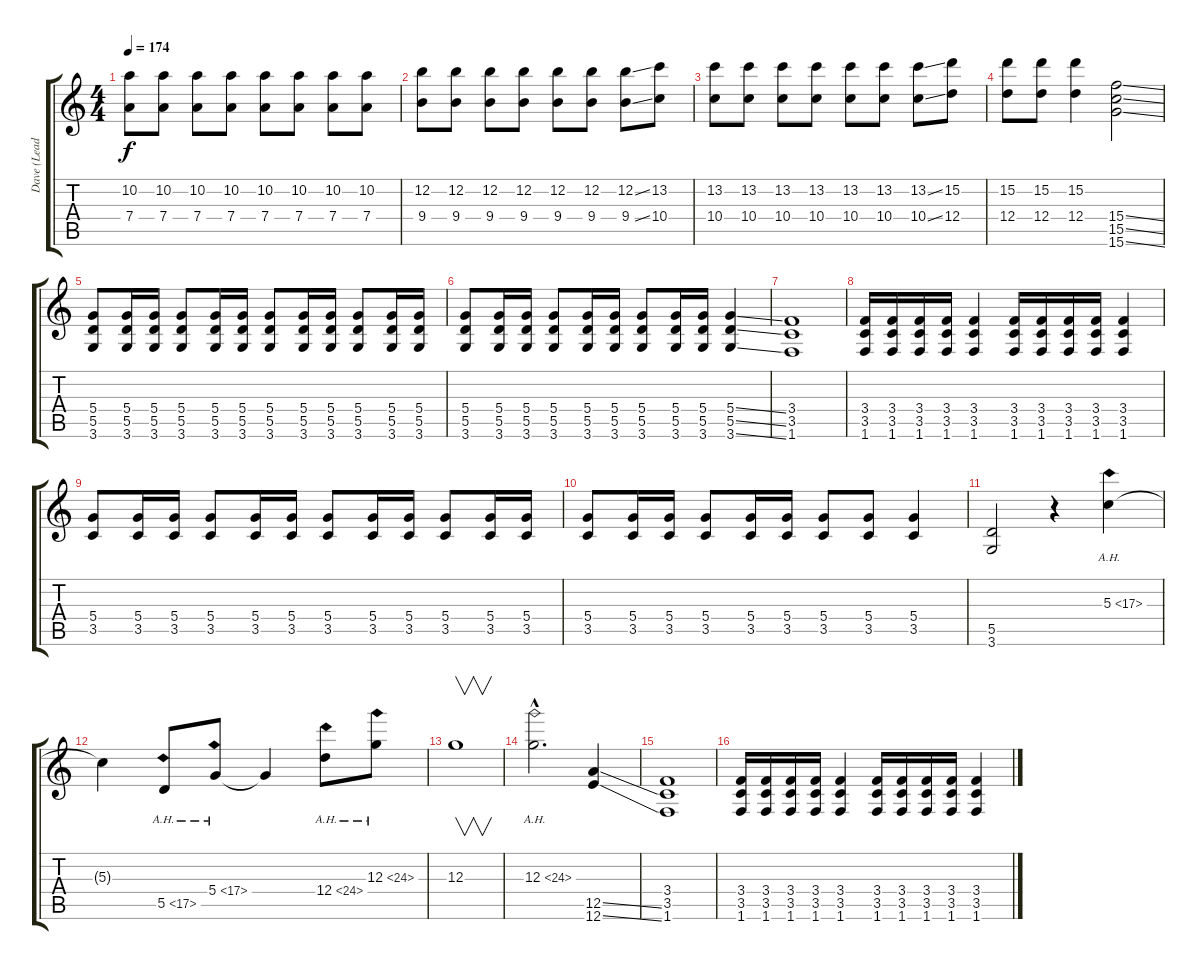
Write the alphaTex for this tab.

\track ("Dave (Lead Guitar)" "Dave (Lead") {instrument distortionguitar}
\staff {score tabs}
\tuning (E4 B3 G3 D3 A2 E2) {hide}
\ts (4 4)
\tempo 174
\clef g2
\ks c
(10.2 7.4).8{dy f} (10.2 7.4).8 (10.2 7.4).8 (10.2 7.4).8 (10.2 7.4).8 (10.2 7.4).8 (10.2 7.4).8 (10.2 7.4).8 |
(12.2 9.4).8 (12.2 9.4).8 (12.2 9.4).8 (12.2 9.4).8 (12.2 9.4).8 (12.2 9.4).8 (12.2{ss} 9.4{ss}).8 (13.2 10.4).8 |
(13.2 10.4).8 (13.2 10.4).8 (13.2 10.4).8 (13.2 10.4).8 (13.2 10.4).8 (13.2 10.4).8 (13.2{ss} 10.4{ss}).8 (15.2 12.4).8 |
(15.2 12.4).8 (15.2 12.4).8 (15.2 12.4).4 (15.4{ss} 15.5{ss} 15.6{ss}).2 |
(5.4 5.5 3.6).8 (5.4 5.5 3.6).16 (5.4 5.5 3.6).16 (5.4 5.5 3.6).8 (5.4 5.5 3.6).16 (5.4 5.5 3.6).16 (5.4 5.5 3.6).8 (5.4 5.5 3.6).16 (5.4 5.5 3.6).16 (5.4 5.5 3.6).8 (5.4 5.5 3.6).16 (5.4 5.5 3.6).16 |
(5.4 5.5 3.6).8 (5.4 5.5 3.6).16 (5.4 5.5 3.6).16 (5.4 5.5 3.6).8 (5.4 5.5 3.6).16 (5.4 5.5 3.6).16 (5.4 5.5 3.6).8 (5.4 5.5 3.6).16 (5.4 5.5 3.6).16 (5.4{ss} 5.5{ss} 3.6{ss}).4 |
(3.4 3.5 1.6).1 |
(3.4 3.5 1.6).16 (3.4 3.5 1.6).16 (3.4 3.5 1.6).16 (3.4 3.5 1.6).16 (3.4 3.5 1.6).4 (3.4 3.5 1.6).16 (3.4 3.5 1.6).16 (3.4 3.5 1.6).16 (3.4 3.5 1.6).16 (3.4 3.5 1.6).4 |
(5.4 3.5).8 (5.4 3.5).16 (5.4 3.5).16 (5.4 3.5).8 (5.4 3.5).16 (5.4 3.5).16 (5.4 3.5).8 (5.4 3.5).16 (5.4 3.5).16 (5.4 3.5).8 (5.4 3.5).16 (5.4 3.5).16 |
(5.4 3.5).8 (5.4 3.5).16 (5.4 3.5).16 (5.4 3.5).8 (5.4 3.5).16 (5.4 3.5).16 (5.4 3.5).8 (5.4 3.5).8 (5.4 3.5).4 |
(5.5 3.6).2 r.4 5.3{ah 12}.4 |
5.3{t}.4 5.5{ah 12}.8 5.4{ah 12}.8 5.4{t}.4 12.4{ah 12}.8 12.3{ah 12}.8 |
12.3.1{v} |
12.3{ah 12 hac}.2{d} (12.5{ss} 12.6{ss}).4 |
(3.4 3.5 1.6).1 |
(3.4 3.5 1.6).16 (3.4 3.5 1.6).16 (3.4 3.5 1.6).16 (3.4 3.5 1.6).16 (3.4 3.5 1.6).4 (3.4 3.5 1.6).16 (3.4 3.5 1.6).16 (3.4 3.5 1.6).16 (3.4 3.5 1.6).16 (3.4 3.5 1.6).4
